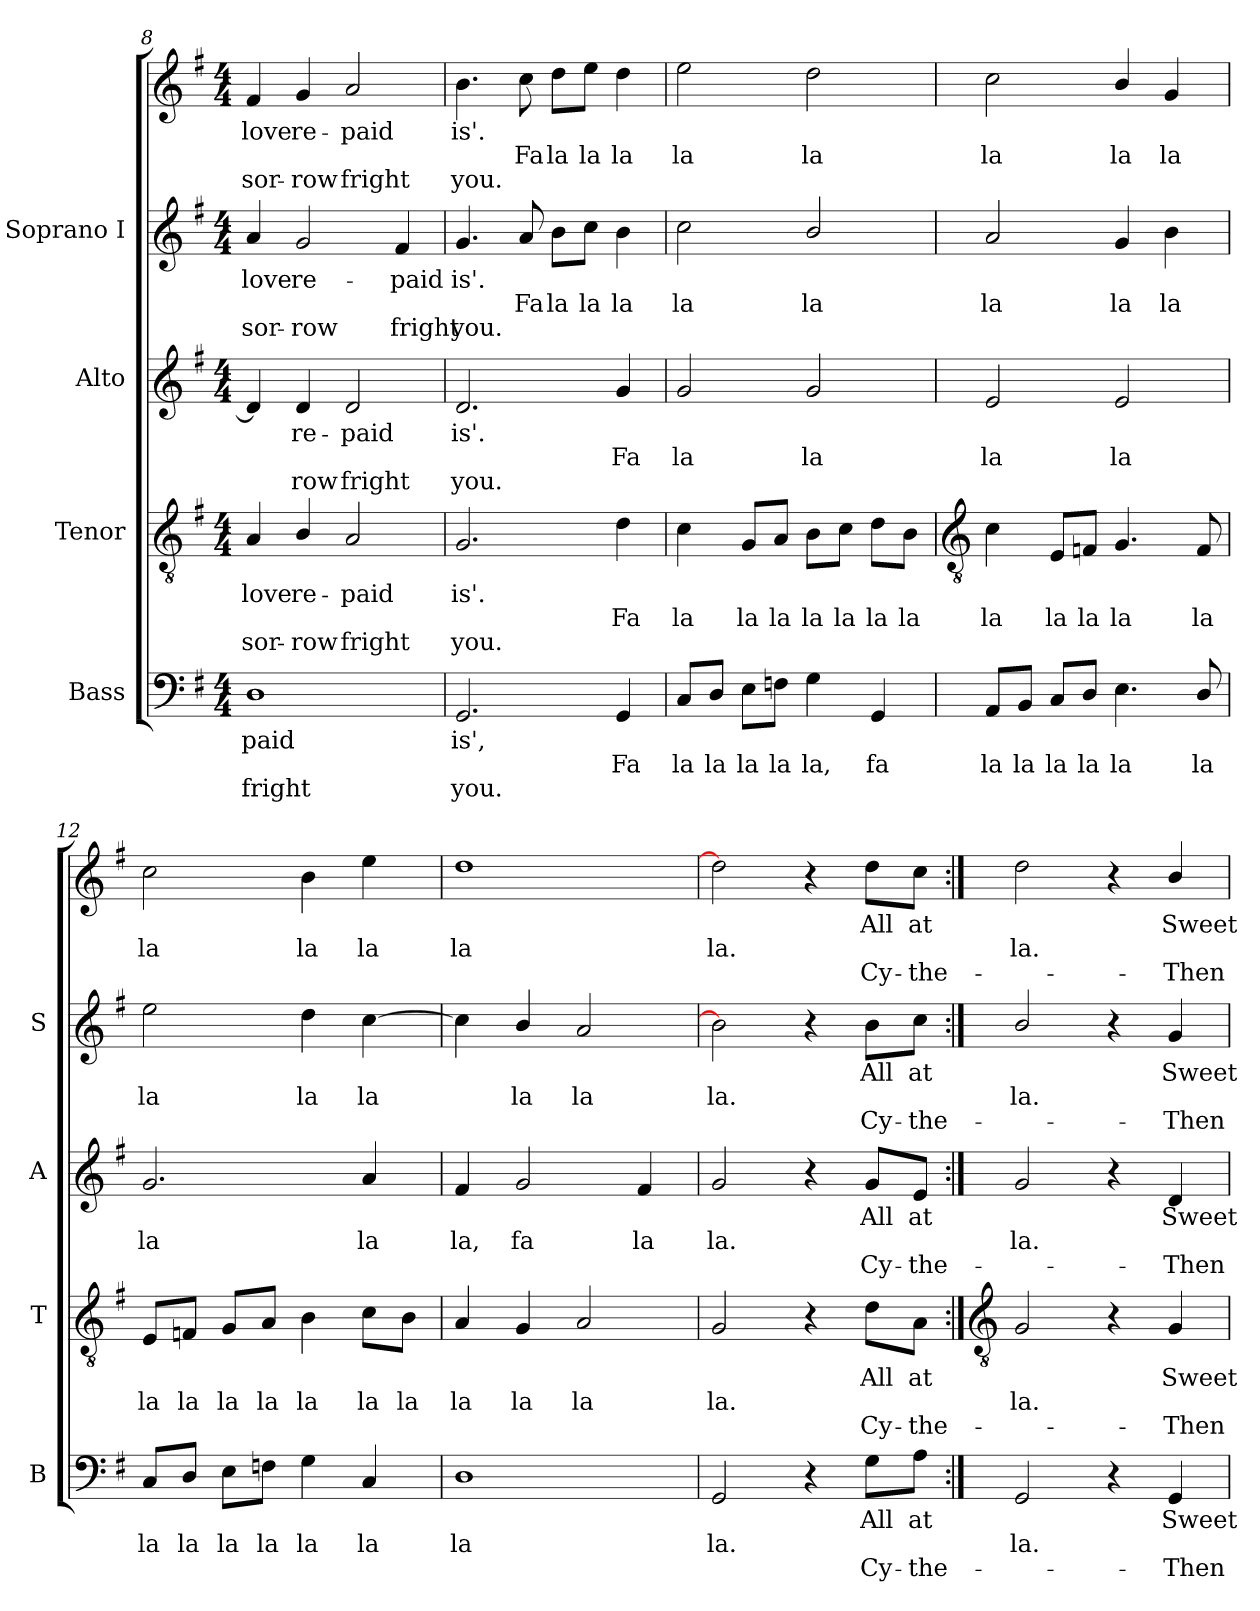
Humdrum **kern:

**kern	**text	**text	**text	**kern	**text	**text	**text	**kern	**text	**text	**text	**kern	**text	**text	**text	**kern	**text	**text	**text
*part4	*part4	*part4	*part4	*part3	*part3	*part3	*part3	*part2	*part2	*part2	*part2	*part1	*part1	*part1	*part1	*part1	*part1	*part1	*part1
*staff5	*staff5	*staff5	*staff5	*staff4	*staff4	*staff4	*staff4	*staff3	*staff3	*staff3	*staff3	*staff2	*staff2	*staff2	*staff2	*staff1	*staff1	*staff1	*staff1
*I"Bass	*	*	*	*I"Tenor	*	*	*	*I"Alto	*	*	*	*I"Soprano I	*	*	*	*	*	*	*
*I'B	*	*	*	*I'T	*	*	*	*I'A	*	*	*	*I'S	*	*	*	*	*	*	*
*clefF4	*	*	*	*clefGv2	*	*	*	*clefG2	*	*	*	*clefG2	*	*	*	*clefG2	*	*	*
*k[f#]	*	*	*	*k[f#]	*	*	*	*k[f#]	*	*	*	*k[f#]	*	*	*	*k[f#]	*	*	*
*G:	*	*	*	*G:	*	*	*	*G:	*	*	*	*G:	*	*	*	*G:	*	*	*
*M4/4	*	*	*	*M4/4	*	*	*	*M4/4	*	*	*	*M4/4	*	*	*	*M4/4	*	*	*
=8	=8	=8	=8	=8	=8	=8	=8	=8	=8	=8	=8	=8	=8	=8	=8	=8	=8	=8	=8
!	!LO:LY:b	!	!LO:LY:b	!	!LO:LY:b	!	!LO:LY:b	!	!	!	!	!	!LO:LY:b	!	!LO:LY:b	!	!LO:LY:b	!	!LO:LY:b
1D	paid	.	fright	4A	love	.	sor-	4d]	.	.	.	4a	love	.	sor-	4f#	love	.	sor-
!	!	!	!	!	!LO:LY:b	!	!LO:LY:b	!	!LO:LY:b	!	!LO:LY:b	!	!LO:LY:b	!	!LO:LY:b	!	!LO:LY:b	!	!LO:LY:b
.	.	.	.	4B/	-re-	.	-row	4d	re-	.	-row	2g	-re-	.	-row	4g	-re-	.	-row
!	!	!	!	!	!LO:LY:b	!	!LO:LY:b	!	!LO:LY:b	!	!LO:LY:b	!	!	!	!	!	!LO:LY:b	!	!LO:LY:b
.	.	.	.	2A	paid	.	fright	2d	paid	.	fright	.	.	.	.	2a	paid	.	fright
!	!	!	!	!	!	!	!	!	!	!	!	!	!LO:LY:b	!	!LO:LY:b	!	!	!	!
.	.	.	.	.	.	.	.	.	.	.	.	4f#	paid	.	fright	.	.	.	.
=9	=9	=9	=9	=9	=9	=9	=9	=9	=9	=9	=9	=9	=9	=9	=9	=9	=9	=9	=9
!	!LO:LY:b	!	!LO:LY:b	!	!LO:LY:b	!	!LO:LY:b	!	!LO:LY:b	!	!LO:LY:b	!	!LO:LY:b	!	!LO:LY:b	!	!LO:LY:b	!	!LO:LY:b
2.GG	is',	.	you.	2.G	is'.	.	you.	2.d	is'.	.	you.	4.g	is'.	.	you.	4.b	is'.	.	you.
!	!	!	!	!	!	!	!	!	!	!	!	!	!	!LO:LY:b	!	!	!	!LO:LY:b	!
.	.	.	.	.	.	.	.	.	.	.	.	8a	.	Fa	.	8cc	.	Fa	.
!	!	!	!	!	!	!	!	!	!	!	!	!	!	!LO:LY:b	!	!	!	!LO:LY:b	!
.	.	.	.	.	.	.	.	.	.	.	.	8b\L	.	la	.	8dd\L	.	la	.
!	!	!	!	!	!	!	!	!	!	!	!	!	!	!LO:LY:b	!	!	!	!LO:LY:b	!
.	.	.	.	.	.	.	.	.	.	.	.	8cc\J	.	la	.	8ee\J	.	la	.
!	!	!LO:LY:b	!	!	!	!LO:LY:b	!	!	!	!LO:LY:b	!	!	!	!LO:LY:b	!	!	!	!LO:LY:b	!
4GG	.	Fa	.	4d	.	Fa	.	4g	.	Fa	.	4b	.	la	.	4dd	.	la	.
=10	=10	=10	=10	=10	=10	=10	=10	=10	=10	=10	=10	=10	=10	=10	=10	=10	=10	=10	=10
!	!	!LO:LY:b	!	!	!	!LO:LY:b	!	!	!	!LO:LY:b	!	!	!	!LO:LY:b	!	!	!	!LO:LY:b	!
8C/L	.	la	.	4c	.	la	.	2g	.	la	.	2cc	.	la	.	2ee	.	la	.
!	!	!LO:LY:b	!	!	!	!	!	!	!	!	!	!	!	!	!	!	!	!	!
8D/J	.	la	.	.	.	.	.	.	.	.	.	.	.	.	.	.	.	.	.
!	!	!LO:LY:b	!	!	!	!LO:LY:b	!	!	!	!	!	!	!	!	!	!	!	!	!
8E\L	.	la	.	8G/L	.	la	.	.	.	.	.	.	.	.	.	.	.	.	.
!	!	!LO:LY:b	!	!	!	!LO:LY:b	!	!	!	!	!	!	!	!	!	!	!	!	!
8Fn\J	.	la	.	8A/J	.	la	.	.	.	.	.	.	.	.	.	.	.	.	.
!	!	!LO:LY:b	!	!	!	!LO:LY:b	!	!	!	!LO:LY:b	!	!	!	!LO:LY:b	!	!	!	!LO:LY:b	!
4G	.	la,	.	8B\L	.	la	.	2g	.	la	.	2b/	.	la	.	2dd	.	la	.
!	!	!	!	!	!	!LO:LY:b	!	!	!	!	!	!	!	!	!	!	!	!	!
.	.	.	.	8c\J	.	la	.	.	.	.	.	.	.	.	.	.	.	.	.
!	!	!LO:LY:b	!	!	!	!LO:LY:b	!	!	!	!	!	!	!	!	!	!	!	!	!
4GG	.	fa	.	8d\L	.	la	.	.	.	.	.	.	.	.	.	.	.	.	.
!	!	!	!	!	!	!LO:LY:b	!	!	!	!	!	!	!	!	!	!	!	!	!
.	.	.	.	8B\J	.	la	.	.	.	.	.	.	.	.	.	.	.	.	.
!!LO:LB:g=z
=11	=11	=11	=11	=11	=11	=11	=11	=11	=11	=11	=11	=11	=11	=11	=11	=11	=11	=11	=11
*	*	*	*	*clefGv2	*	*	*	*	*	*	*	*	*	*	*	*	*	*	*
!	!	!LO:LY:b	!	!	!	!LO:LY:b	!	!	!	!LO:LY:b	!	!	!	!LO:LY:b	!	!	!	!LO:LY:b	!
8AA/L	.	la	.	4c	.	la	.	2e	.	la	.	2a	.	la	.	2cc	.	la	.
!	!	!LO:LY:b	!	!	!	!	!	!	!	!	!	!	!	!	!	!	!	!	!
8BB/J	.	la	.	.	.	.	.	.	.	.	.	.	.	.	.	.	.	.	.
!	!	!LO:LY:b	!	!	!	!LO:LY:b	!	!	!	!	!	!	!	!	!	!	!	!	!
8C/L	.	la	.	8E/L	.	la	.	.	.	.	.	.	.	.	.	.	.	.	.
!	!	!LO:LY:b	!	!	!	!LO:LY:b	!	!	!	!	!	!	!	!	!	!	!	!	!
8D/J	.	la	.	8Fn/J	.	la	.	.	.	.	.	.	.	.	.	.	.	.	.
!	!	!LO:LY:b	!	!	!	!LO:LY:b	!	!	!	!LO:LY:b	!	!	!	!LO:LY:b	!	!	!	!LO:LY:b	!
4.E	.	la	.	4.G	.	la	.	2e	.	la	.	4g	.	la	.	4b/	.	la	.
!	!	!	!	!	!	!	!	!	!	!	!	!	!	!LO:LY:b	!	!	!	!LO:LY:b	!
.	.	.	.	.	.	.	.	.	.	.	.	4b	.	la	.	4g	.	la	.
!	!	!LO:LY:b	!	!	!	!LO:LY:b	!	!	!	!	!	!	!	!	!	!	!	!	!
8D/	.	la	.	8F	.	la	.	.	.	.	.	.	.	.	.	.	.	.	.
=12	=12	=12	=12	=12	=12	=12	=12	=12	=12	=12	=12	=12	=12	=12	=12	=12	=12	=12	=12
!	!	!LO:LY:b	!	!	!	!LO:LY:b	!	!	!	!LO:LY:b	!	!	!	!LO:LY:b	!	!	!	!LO:LY:b	!
8C/L	.	la	.	8E/L	.	la	.	2.g	.	la	.	2ee	.	la	.	2cc	.	la	.
!	!	!LO:LY:b	!	!	!	!LO:LY:b	!	!	!	!	!	!	!	!	!	!	!	!	!
8D/J	.	la	.	8Fn/J	.	la	.	.	.	.	.	.	.	.	.	.	.	.	.
!	!	!LO:LY:b	!	!	!	!LO:LY:b	!	!	!	!	!	!	!	!	!	!	!	!	!
8E\L	.	la	.	8G/L	.	la	.	.	.	.	.	.	.	.	.	.	.	.	.
!	!	!LO:LY:b	!	!	!	!LO:LY:b	!	!	!	!	!	!	!	!	!	!	!	!	!
8Fn\J	.	la	.	8A/J	.	la	.	.	.	.	.	.	.	.	.	.	.	.	.
!	!	!LO:LY:b	!	!	!	!LO:LY:b	!	!	!	!	!	!	!	!LO:LY:b	!	!	!	!LO:LY:b	!
4G	.	la	.	4B	.	la	.	.	.	.	.	4dd	.	la	.	4b	.	la	.
!	!	!LO:LY:b	!	!	!	!LO:LY:b	!	!	!	!LO:LY:b	!	!	!	!LO:LY:b	!	!	!	!LO:LY:b	!
4C	.	la	.	8c\L	.	la	.	4a	.	la	.	[4cc	.	la	.	4ee	.	la	.
!	!	!	!	!	!	!LO:LY:b	!	!	!	!	!	!	!	!	!	!	!	!	!
.	.	.	.	8B\J	.	la	.	.	.	.	.	.	.	.	.	.	.	.	.
=13	=13	=13	=13	=13	=13	=13	=13	=13	=13	=13	=13	=13	=13	=13	=13	=13	=13	=13	=13
!	!	!LO:LY:b	!	!	!	!LO:LY:b	!	!	!	!LO:LY:b	!	!	!	!	!	!	!	!LO:LY:b	!
1D	.	la	.	4A	.	la	.	4f#	.	la,	.	4cc]	.	.	.	1dd	.	la	.
!	!	!	!	!	!	!LO:LY:b	!	!	!	!LO:LY:b	!	!	!	!LO:LY:b	!	!	!	!	!
.	.	.	.	4G	.	la	.	2g	.	fa	.	4b/	.	la	.	.	.	.	.
!	!	!	!	!	!	!LO:LY:b	!	!	!	!	!	!	!	!LO:LY:b	!	!	!	!	!
.	.	.	.	2A	.	la	.	.	.	.	.	2a	.	la	.	.	.	.	.
!	!	!	!	!	!	!	!	!	!	!LO:LY:b	!	!	!	!	!	!	!	!	!
.	.	.	.	.	.	.	.	4f#	.	la	.	.	.	.	.	.	.	.	.
=14	=14	=14	=14	=14	=14	=14	=14	=14	=14	=14	=14	=14	=14	=14	=14	=14	=14	=14	=14
!	!	!LO:LY:b	!	!	!	!LO:LY:b	!	!	!	!LO:LY:b	!	!	!	!LO:LY:b	!	!	!	!LO:LY:b	!
2GG	.	la.	.	2G	.	la.	.	2g	.	la.	.	2b]	.	-la.	.	2dd]	.	la.	.
4r	.	.	.	4r	.	.	.	4r	.	.	.	4r	.	.	.	4r	.	.	.
!	!LO:LY:b	!	!LO:LY:b	!	!LO:LY:b	!	!LO:LY:b	!	!LO:LY:b	!	!LO:LY:b	!	!LO:LY:b	!	!LO:LY:b	!	!LO:LY:b	!	!LO:LY:b
8G\L	All	.	Cy-	8d\L	All	.	Cy-	8g/L	All	.	Cy-	8b\L	All	.	Cy-	8dd\L	All	.	Cy-
!	!LO:LY:b	!	!LO:LY:b	!	!LO:LY:b	!	!LO:LY:b	!	!LO:LY:b	!	!LO:LY:b	!	!LO:LY:b	!	!LO:LY:b	!	!LO:LY:b	!	!LO:LY:b
8A\J	-at	.	the-	8A\J	-at	.	the-	8e/J	-at	.	the-	8cc\J	-at	.	the-	8cc\J	-at	.	the-
!!LO:LB:g=z
=15:|!	=15:|!	=15:|!	=15:|!	=15:|!	=15:|!	=15:|!	=15:|!	=15:|!	=15:|!	=15:|!	=15:|!	=15:|!	=15:|!	=15:|!	=15:|!	=15:|!	=15:|!	=15:|!	=15:|!
*	*	*	*	*clefGv2	*	*	*	*	*	*	*	*	*	*	*	*	*	*	*
!	!	!LO:LY:b	!	!	!	!LO:LY:b	!	!	!	!LO:LY:b	!	!	!	!LO:LY:b	!	!	!	!LO:LY:b	!
2GG	.	-la.	.	2G	.	-la.	.	2g	.	-la.	.	2b/	.	la.	.	2dd	.	-la.	.
4r	.	.	.	4r	.	.	.	4r	.	.	.	4r	.	.	.	4r	.	.	.
!	!LO:LY:b	!	!LO:LY:b	!	!LO:LY:b	!	!LO:LY:b	!	!LO:LY:b	!	!LO:LY:b	!	!LO:LY:b	!	!LO:LY:b	!	!LO:LY:b	!	!LO:LY:b
4GG	Sweet	.	Then	4G	Sweet	.	Then	4d	Sweet	.	Then	4g	Sweet	.	Then	4b/	Sweet	.	Then
=	=	=	=	=	=	=	=	=	=	=	=	=	=	=	=	=	=	=	=
*-	*-	*-	*-	*-	*-	*-	*-	*-	*-	*-	*-	*-	*-	*-	*-	*-	*-	*-	*-
